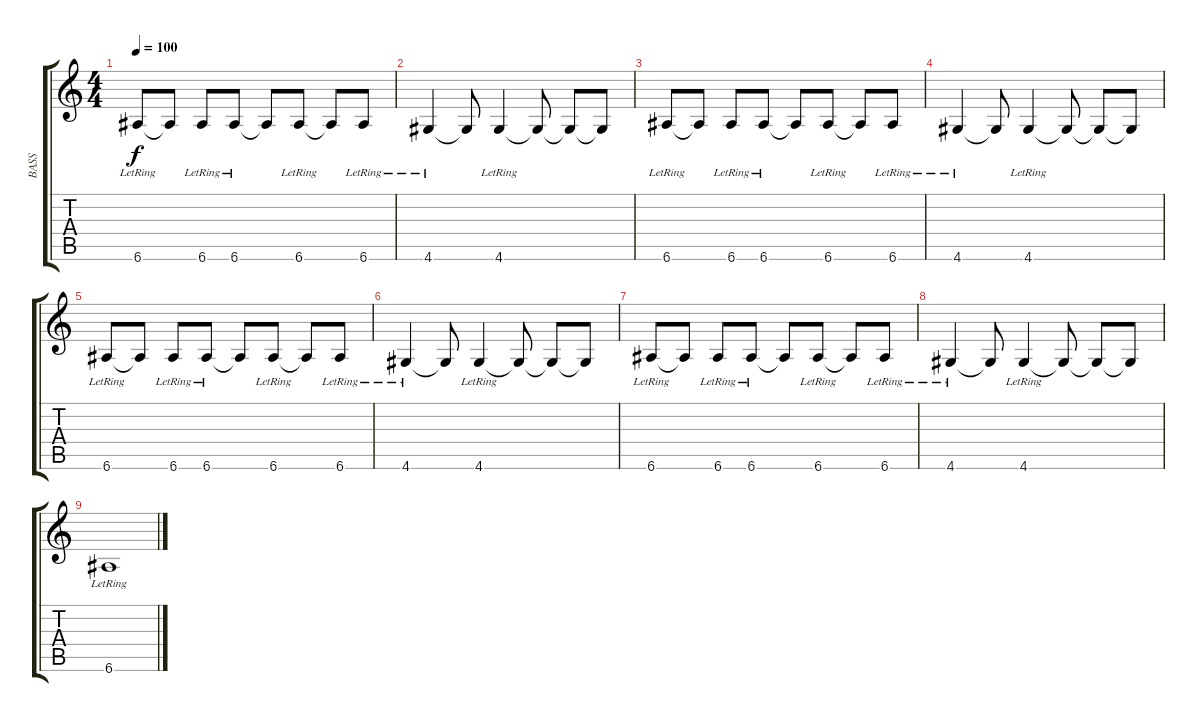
\track ("BASS" "BASS") {instrument electricbassfinger}
\staff {score tabs}
\tuning (E4 B3 G3 D3 A2 E2) {hide}
\ts (4 4)
\tempo 100
\clef g2
\ks c
6.6{lr}.8{dy f} 6.6{t}.8 6.6{lr}.8 6.6{lr}.8 6.6{t}.8 6.6{lr}.8 6.6{t}.8 6.6{lr}.8 |
4.6{lr}.4 4.6{t}.8 4.6{lr}.4 4.6{t}.8 4.6{t}.8 4.6{t}.8 |
6.6{lr}.8 6.6{t}.8 6.6{lr}.8 6.6{lr}.8 6.6{t}.8 6.6{lr}.8 6.6{t}.8 6.6{lr}.8 |
4.6{lr}.4 4.6{t}.8 4.6{lr}.4 4.6{t}.8 4.6{t}.8 4.6{t}.8 |
6.6{lr}.8 6.6{t}.8 6.6{lr}.8 6.6{lr}.8 6.6{t}.8 6.6{lr}.8 6.6{t}.8 6.6{lr}.8 |
4.6{lr}.4 4.6{t}.8 4.6{lr}.4 4.6{t}.8 4.6{t}.8 4.6{t}.8 |
6.6{lr}.8 6.6{t}.8 6.6{lr}.8 6.6{lr}.8 6.6{t}.8 6.6{lr}.8 6.6{t}.8 6.6{lr}.8 |
4.6{lr}.4 4.6{t}.8 4.6{lr}.4 4.6{t}.8 4.6{t}.8 4.6{t}.8 |
6.6{lr}.1
